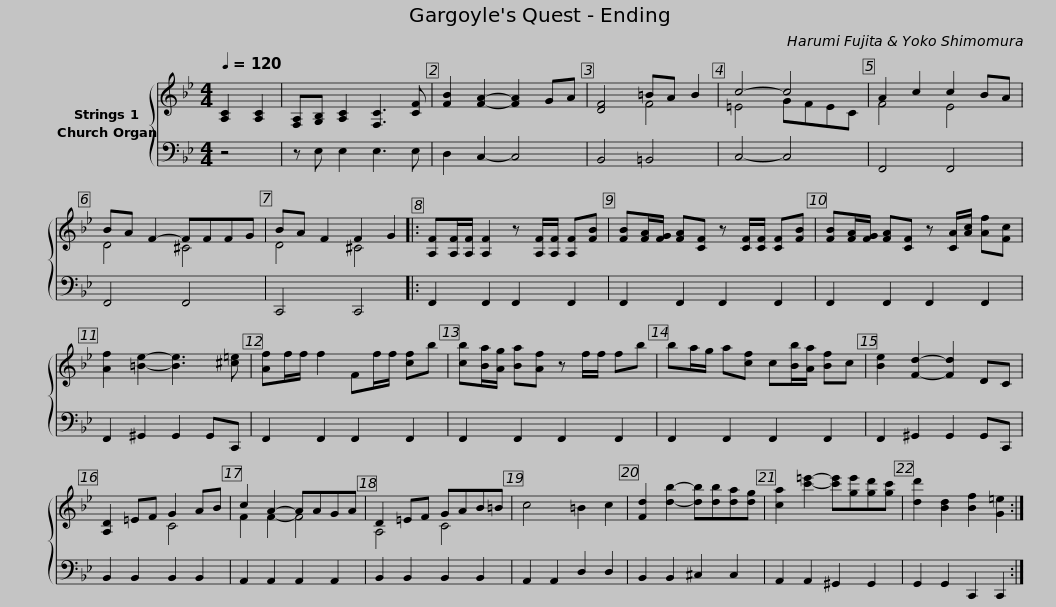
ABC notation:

X:1
%%score { ( 1 2 ) 3 }
L:1/8
Q:1/4=120
M:4/4
I:linebreak $
K:Bb
V:1 treble
V:2 treble
V:3 bass
V:1
 [A,C]2 [A,C]2 | [F,A,][G,B,] [A,C]2 [F,C]3 [CF] | [FB]2 [FA]2- [FA]2 GA | [DF]4 =BA B2 | c4- c4 |$ %5
 A2 c2 c2 BA | BA F2- FFFG | BA F2 F2 G2 |: [A,F][A,F]/[A,F]/ [A,F]2 z [A,F]/[A,F]/ [A,F][FB] | [FB][FA]/[FG]/ [FA][CF] z [CF]/[CF]/ [CF][FB] |$ %10
 [FB][FA]/[FG]/ [FA][CF] z [CA]/[Ac]/ [Af][Fc] | [Af]2 [=Be]2- [Be]3 [^c=e] | [Af]f/f/ f2 Ff/f/ [cf]b | [cb][Ba]/[Ag]/ [Ba][Af] z f/f/ fb |$ ba/g/ a[cf] c[Bb]/[Aa]/ [Bf]c | %15
 [Be]2 [Fd]2- [Fd]2 DC | [A,D]2 =EF G2 AB | c2 A2- AAGA |$ D2 =EF GAB=B | c4 =B2 c2 | %20
 [Fd]2 [db]2- [db][db][da][dg] | [ca]2 [c'=e']2- [c'e'][ge'][gd'][gc'] | [dd']2 [Bd]2 [Bf]2 [G=e]2 :| %23
V:2
 x4 | x8 | x8 | x4 F4 | =E4 GFEC |$ %5
 F4 E4 | D4 ^C4 | D4 ^C4 |: x8 | x8 |$ %10
 x8 | x8 | x8 | x8 |$ x8 | %15
 x8 | x4 C4 | F2 F2- F4 |$ A,4 C4 | x8 | %20
 x8 | x8 | x8 :| %23
V:3
 z4 | z E, E,2 E,3 E, | D,2 C,2- C,4 | B,,4 =B,,4 | C,4- C,4 |$ %5
 F,,4 F,,4 | F,,4 F,,4 | C,,4 C,,4 |: F,,2 F,,2 F,,2 F,,2 | F,,2 F,,2 F,,2 F,,2 |$ %10
 F,,2 F,,2 F,,2 F,,2 | F,,2 ^G,,2 G,,2 G,,C,, | F,,2 F,,2 F,,2 F,,2 | F,,2 F,,2 F,,2 F,,2 |$ F,,2 F,,2 F,,2 F,,2 | %15
 F,,2 ^G,,2 G,,2 G,,C,, | B,,2 B,,2 B,,2 B,,2 | A,,2 A,,2 A,,2 A,,2 |$ B,,2 B,,2 B,,2 B,,2 | A,,2 A,,2 D,2 D,2 | %20
 B,,2 B,,2 ^C,2 C,2 | A,,2 A,,2 ^G,,2 G,,2 | G,,2 G,,2 C,,2 C,,2 :| %23
